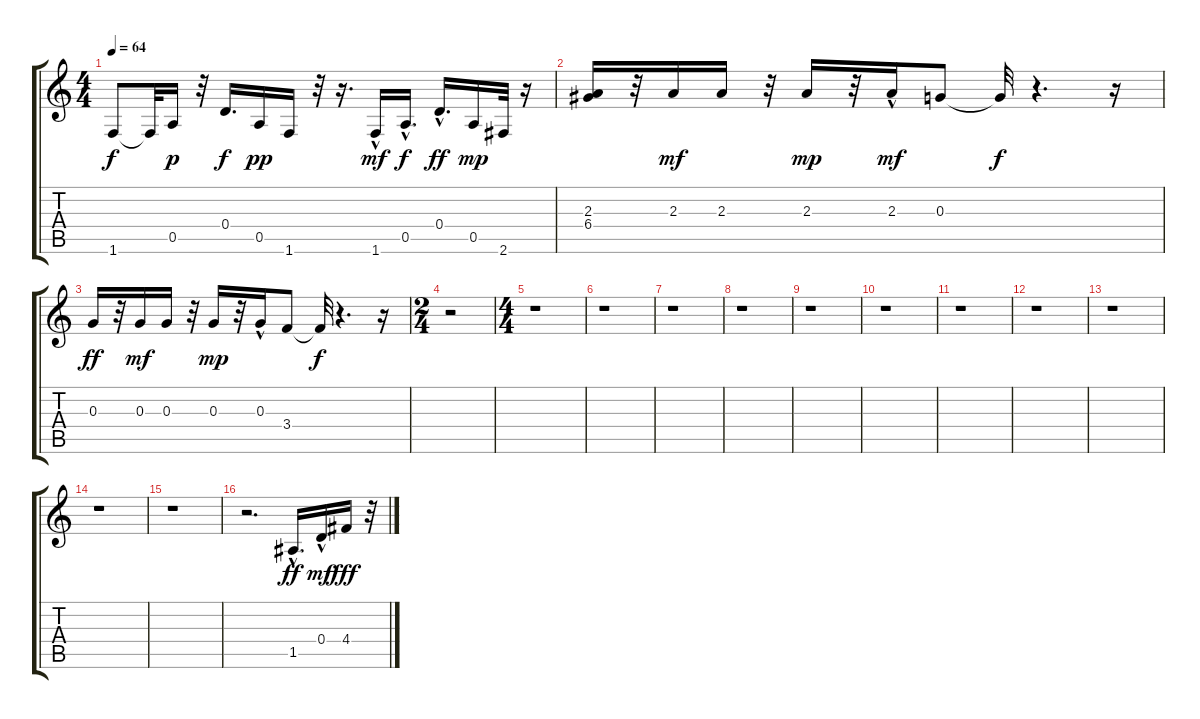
\track "" {instrument electricguitarjazz}
\staff {score tabs}
\tuning (E4 B3 G3 D3 A2 E2) {hide}
\ts (4 4)
\tempo 64
\clef g2
\ks c
1.6.8{dy f} 1.6{t}.32 0.5.16{dy p} r.32 0.4.16{d dy f} 0.5.16{dy pp} 1.6.16 r.32 r.16{d} 1.6{hac}.16{dy mf} 0.5{hac}.16{d dy f} 0.4{hac}.16{d dy ff} 0.5.16{dy mp} 2.6.32 r.16 |
(2.3 6.4).16 r.32 2.3.16{dy mf} 2.3.16 r.32 2.3.16{dy mp} r.32 2.3{hac}.16{dy mf} 0.3.8 0.3{t}.32{dy f} r.4{d} r.16 |
0.3.16{dy ff} r.32 0.3.16{dy mf} 0.3.16 r.32 0.3.16{dy mp} r.32 0.3{hac}.16 3.4.8 3.4{t}.32{dy f} r.4{d} r.16 |
\ts (2 4)
r.2 |
\ts (4 4)
r.1 |
r.1 |
r.1 |
r.1 |
r.1 |
r.1 |
r.1 |
r.1 |
r.1 |
r.1 |
r.1 |
r.2{d} 1.5{hac}.16{d dy ff volume 11} 0.4{hac}.16{dy mf} 4.4.16{dy fff} r.32
